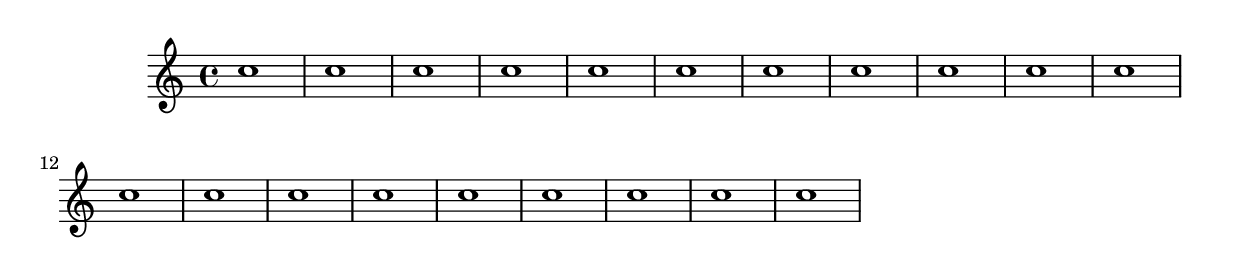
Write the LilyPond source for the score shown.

\version "2.3.16"

\header {

    texidoc = "If @code{raggedlast} is set, the systems are broken
    similar to paragraph formatting in text: the last line is
    justified. "

	  }


\score  {
     \relative c'' \new Staff { \repeat unfold 20 { c1 } }
    \paper{
	raggedlast = ##t
    }
}
	
